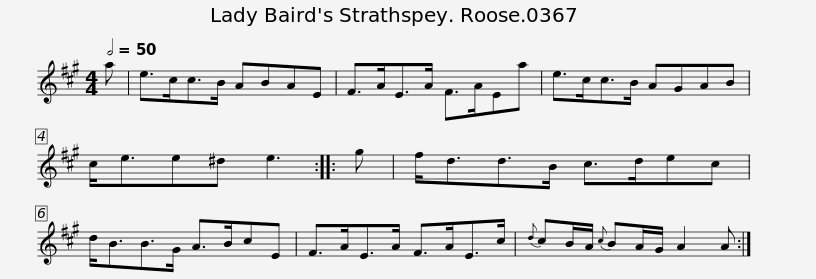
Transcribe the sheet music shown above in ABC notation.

X:1
L:1/8
Q:1/2=50
M:4/4
I:linebreak $
K:A
V:1 treble
V:1
 a | e>cc>B ABAE | F>AE>A F>AEa | e>cc>B AGAB | c<ee^d e3 :: %5
 g |$ f<dd>B c>dec | d<BB>G A>BcE | F>AE>A F>AE>c |{d} cB/A/{c} BA/G/ A2 A :| %10
